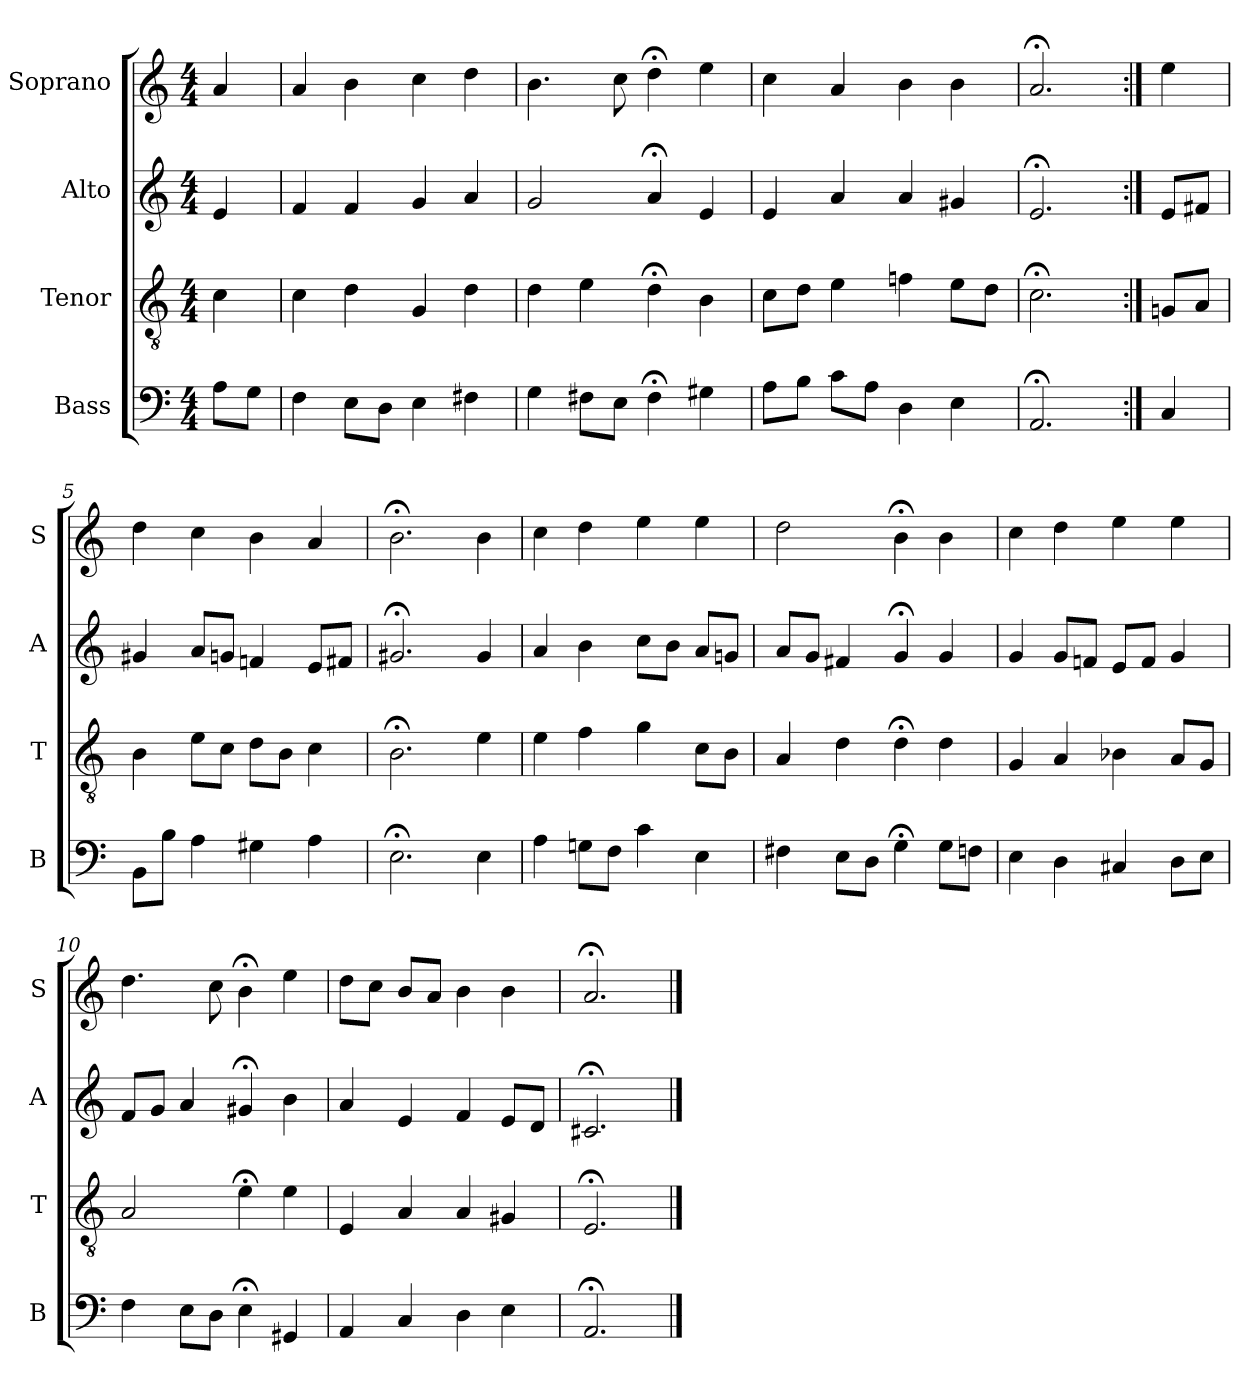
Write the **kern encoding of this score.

**kern	**kern	**kern	**kern
*part4	*part3	*part2	*part1
*staff4	*staff3	*staff2	*staff1
*I"Bass	*I"Tenor	*I"Alto	*I"Soprano
*I'B	*I'T	*I'A	*I'S
*clefF4	*clefGv2	*clefG2	*clefG2
*k[]	*k[]	*k[]	*k[]
*a:	*a:	*a:	*a:
*M4/4	*M4/4	*M4/4	*M4/4
*MM100	*MM100	*MM100	*MM100
=	=	=	=
8AL	4c	4e	4a
8GJ	.	.	.
=1	=1	=1	=1
4F	4c	4f	4a
8EL	4d	4f	4b
8DJ	.	.	.
4E	4G	4g	4cc
4F#X	4d	4a	4dd
=2	=2	=2	=2
4G	4d	2g	4.b
8F#XL	4e	.	.
8EJ	.	.	8cc
4F#;<	4d;<	4a;<	4dd;<
4G#X	4B	4e	4ee
=3	=3	=3	=3
8AL	8cL	4e	4cc
8BJ	8dJ	.	.
8cL	4e	4a	4a
8AJ	.	.	.
4D	4fn	4a	4b
4E	8eL	4g#X	4b
.	8dJ	.	.
=4	=4	=4	=4
2.AA;<	2.c;<	2.e;<	2.a;<
=:|!	=:|!	=:|!	=:|!
4C	8GnL	8eL	4ee
.	8AJ	8f#XJ	.
=5	=5	=5	=5
8BBL	4B	4g#X	4dd
8BJ	.	.	.
4A	8eL	8aL	4cc
.	8cJ	8gnJ	.
4G#X	8dL	4fn	4b
.	8BJ	.	.
4A	4c	8eL	4a
.	.	8f#XJ	.
=6	=6	=6	=6
2.E;<	2.B;<	2.g#X;<	2.b;<
4E	4e	4g#	4b
=7	=7	=7	=7
4A	4e	4a	4cc
8GnL	4f	4b	4dd
8FJ	.	.	.
4c	4g	8ccL	4ee
.	.	8bJ	.
4E	8cL	8aL	4ee
.	8BJ	8gnJ	.
=8	=8	=8	=8
4F#X	4A	8aL	2dd
.	.	8gJ	.
8EL	4d	4f#X	.
8DJ	.	.	.
4G;<	4d;<	4g;<	4b;<
8GL	4d	4g	4b
8FnJ	.	.	.
=9	=9	=9	=9
4E	4G	4g	4cc
4D	4A	8gL	4dd
.	.	8fnJ	.
4C#X	4B-X	8eL	4ee
.	.	8fJ	.
8DL	8AL	4g	4ee
8EJ	8GJ	.	.
=10	=10	=10	=10
4F	2A	8fL	4.dd
.	.	8gJ	.
8EL	.	4a	.
8DJ	.	.	8cc
4E;<	4e;<	4g#X;<	4b;<
4GG#X	4e	4b	4ee
=11	=11	=11	=11
4AA	4E	4a	8ddL
.	.	.	8ccJ
4C	4A	4e	8bL
.	.	.	8aJ
4D	4A	4f	4b
4E	4G#X	8eL	4b
.	.	8dJ	.
=12	=12	=12	=12
2.AA;<	2.E;<	2.c#X;<	2.a;<
==	==	==	==
*-	*-	*-	*-
